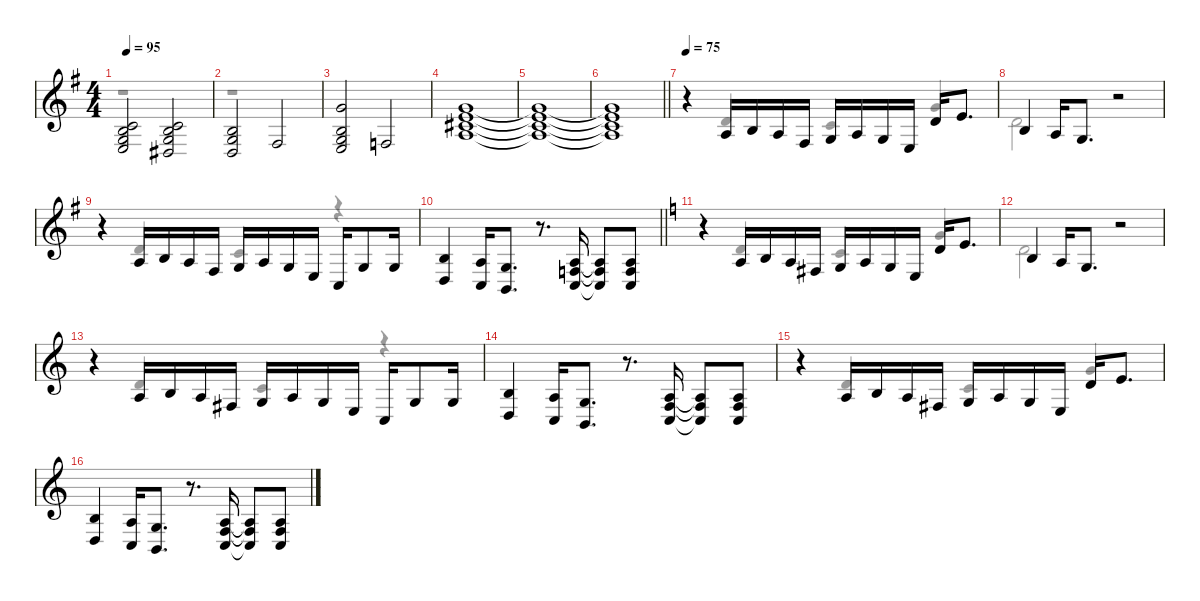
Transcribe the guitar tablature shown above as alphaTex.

\defaultSystemsLayout 4
\hideDynamics
\bracketExtendMode nobrackets
\singleTrackTrackNamePolicy hidden
\multiTrackTrackNamePolicy hidden
\otherSystemsTrackNameOrientation horizontal
\track ("John Paul Jones (Orgão)" "org.") {instrument drawbarorgan}
\staff {score}
\tuning (E4 B3 G3 D3 A2 E2 B1)
\voice
\ts (4 4)
\tempo 95
\clef g2
\ks g
(0.2{acc forcenatural} 0.3{acc forcenatural} 2.4{acc forcenatural} 15.5{acc forcenatural}).2{dy f beam Up} (0.2{acc forcenatural} 0.3{acc forcenatural} 1.4{acc #} 15.5{acc forcenatural}).2{beam Up} |
(0.3{acc forcenatural} 0.4{acc forcenatural} 14.5{acc forcenatural}).2{beam Up} 9.5{acc #}.2{beam Up} |
(3.1{acc forcenatural} 0.2{acc forcenatural} 0.3{acc forcenatural} 2.4{acc forcenatural}).2{beam Up} 3.4{acc forcenatural}.2{beam Up} |
(0.1{acc forcenatural} 2.2{acc #} 2.3{acc forcenatural} 17.4{acc forcenatural}).1{beam Up} |
(0.1{t acc forcenatural} 2.2{t acc #} 2.3{t acc forcenatural} 17.4{t acc forcenatural}).1{beam Up} |
\barLineRight lightlight
(0.1{t acc forcenatural} 2.2{t acc #} 2.3{t acc forcenatural} 17.4{t acc forcenatural}).1{beam Up} |
\tempo 75
r.4{beam Up} 2.3{acc forcenatural}.16{beam Up} 0.2{acc forcenatural}.16{beam Up} 2.3{acc forcenatural}.16{beam Up} 9.5{acc #}.16{beam Up} 0.3{acc forcenatural}.16{beam Up} 2.3{acc forcenatural}.16{beam Up} 0.3{acc forcenatural}.16{beam Up} 2.4{acc forcenatural}.16{beam Up} 3.2{acc forcenatural}.16{beam Up} 0.1{acc forcenatural}.8{d beam Up} |
0.2{acc forcenatural}.4{beam Up} 2.3{acc forcenatural}.16{beam Up} 0.3{acc forcenatural}.8{d beam Up} r.2{beam Up} |
r.4{beam Up} 2.3{acc forcenatural}.16{beam Up} 0.2{acc forcenatural}.16{beam Up} 2.3{acc forcenatural}.16{beam Up} 9.5{acc #}.16{beam Up} 0.3{acc forcenatural}.16{beam Up} 2.3{acc forcenatural}.16{beam Up} 0.3{acc forcenatural}.16{beam Up} 2.4{acc forcenatural}.16{beam Up} 3.5{acc forcenatural}.16{beam Up} 0.3{acc forcenatural}.8{beam Up} 0.3{acc forcenatural}.16{beam Up} |
\barLineRight lightlight
(0.2{acc forcenatural} 0.4{acc forcenatural}).4{beam Up} (2.3{acc forcenatural} 3.5{acc forcenatural}).16{beam Up} (0.3{acc forcenatural} 2.5{acc forcenatural}).8{d beam Up} r.8{d beam Up} (2.3{acc forcenatural} 3.4{acc forcenatural} 3.5{acc forcenatural}).16{beam Up} (2.3{t acc forcenatural} 3.4{t acc forcenatural} 3.5{t acc forcenatural}).8{beam Up} (2.3{acc forcenatural} 3.4{acc forcenatural} 3.5{acc forcenatural}).8{beam Up} |
\ks c
r.4{beam Up} 2.3.16{beam Up} 0.2.16{beam Up} 2.3.16{beam Up} 9.5{acc #}.16{beam Up} 0.3.16{beam Up} 2.3.16{beam Up} 0.3.16{beam Up} 2.4.16{beam Up} 3.2.16{beam Up} 0.1.8{d beam Up} |
0.2.4{beam Up} 2.3.16{beam Up} 0.3.8{d beam Up} r.2{beam Up} |
r.4{beam Up} 2.3.16{beam Up} 0.2.16{beam Up} 2.3.16{beam Up} 9.5{acc #}.16{beam Up} 0.3.16{beam Up} 2.3.16{beam Up} 0.3.16{beam Up} 2.4.16{beam Up} 3.5.16{beam Up} 0.3.8{beam Up} 0.3.16{beam Up} |
(0.2 0.4).4{beam Up} (2.3 3.5).16{beam Up} (0.3 2.5).8{d beam Up} r.8{d beam Up} (2.3 3.4 3.5).16{beam Up} (2.3{t} 3.4{t} 3.5{t}).8{beam Up} (2.3 3.4 3.5).8{beam Up} |
r.4{beam Up} 2.3.16{beam Up} 0.2.16{beam Up} 2.3.16{beam Up} 9.5{acc #}.16{beam Up} 0.3.16{beam Up} 2.3.16{beam Up} 0.3.16{beam Up} 2.4.16{beam Up} 3.2.16{beam Up} 0.1.8{d beam Up} |
(0.2 0.4).4{beam Up} (2.3 3.5).16{beam Up} (0.3 2.5).8{d beam Up} r.8{d beam Up} (2.3 3.4 3.5).16{beam Up} (2.3{t} 3.4{t} 3.5{t}).8{beam Up} (2.3 3.4 3.5).8{beam Up}
\voice
\clef g2
\ottava regular
\simile none
\ks g
r.1{dy f beam Down} |
r.1{beam Down} |
|
|
|
\barLineRight lightlight
|
r.4{beam Down} 3.2{acc forcenatural}.4{beam Up} 1.2{acc forcenatural}.4{beam Up} 3.1{acc forcenatural}.4{beam Up} |
3.2{acc forcenatural}.2{beam Down} r.2{beam Down} |
r.4{beam Down} 3.2{acc forcenatural}.4{beam Up} 1.2{acc forcenatural}.4{beam Up} r.4{beam Down} |
\barLineRight lightlight
|
\ks c
r.4{beam Down} 3.2.4{beam Up} 1.2.4{beam Up} 3.1.4{beam Up} |
3.2.2{beam Down} r.2{beam Down} |
r.4{beam Down} 3.2.4{beam Up} 1.2.4{beam Up} r.4{beam Down} |
|
r.4{beam Down} 3.2.4{beam Up} 1.2.4{beam Up} 3.1.4{beam Up} |
